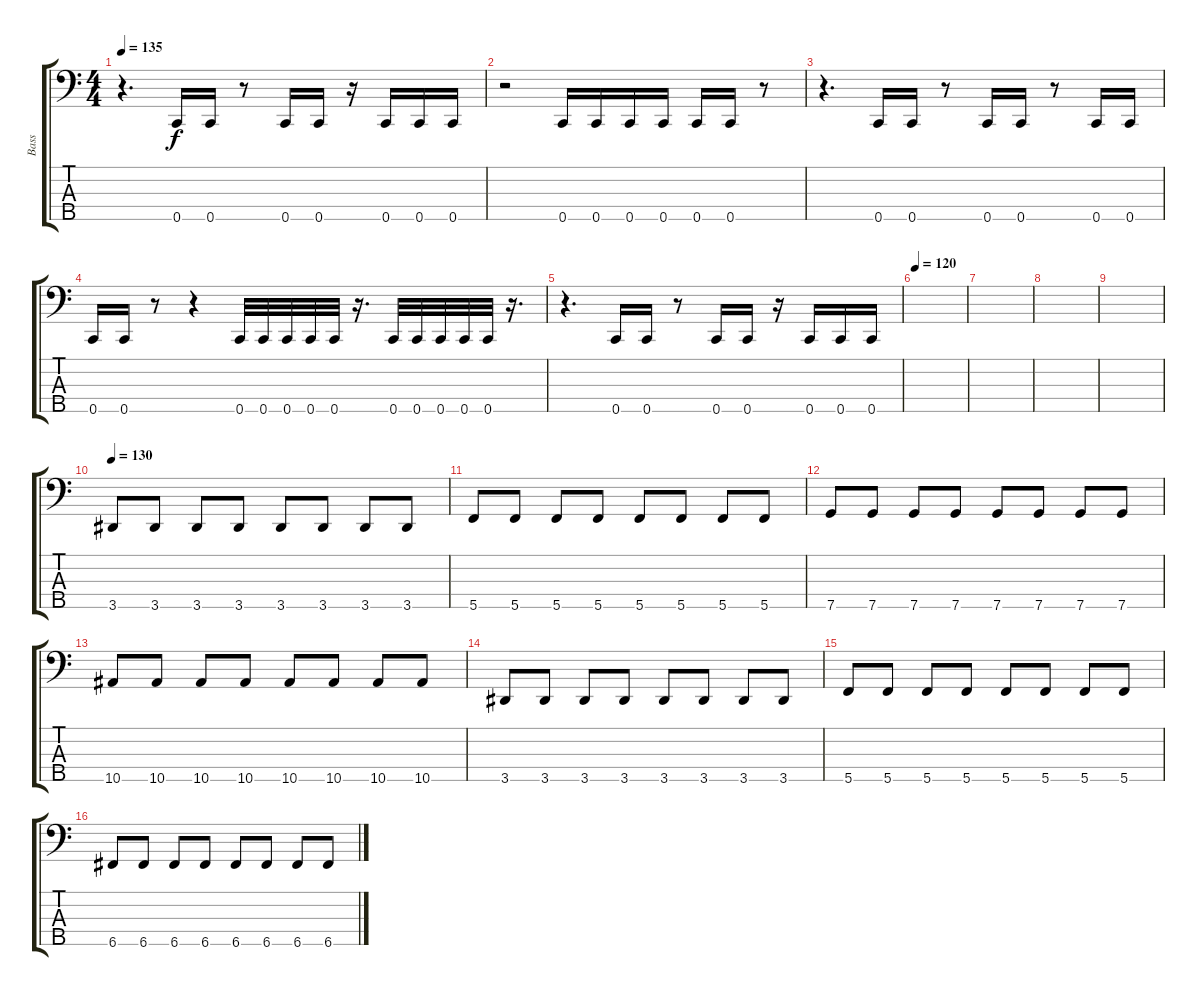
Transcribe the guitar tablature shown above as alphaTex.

\track ("Bass" "Bass") {solo instrument electricbassfinger}
\staff {score tabs}
\tuning (A2 F2 C2 G1 C1) {hide}
\ts (4 4)
\tempo 135
\clef f4
\ks c
r.4{d dy f} 0.5.16 0.5.16 r.8 0.5.16 0.5.16 r.16 0.5.16 0.5.16 0.5.16 |
r.2 0.5.16 0.5.16 0.5.16 0.5.16 0.5.16 0.5.16 r.8 |
r.4{d} 0.5.16 0.5.16 r.8 0.5.16 0.5.16 r.8 0.5.16 0.5.16 |
0.5.16 0.5.16 r.8 r.4 0.5.32 0.5.32 0.5.32 0.5.32 0.5.32 r.16{d} 0.5.32 0.5.32 0.5.32 0.5.32 0.5.32 r.16{d} |
r.4{d} 0.5.16 0.5.16 r.8 0.5.16 0.5.16 r.16 0.5.16 0.5.16 0.5.16 |
\tempo 120
|
|
|
|
\tempo 130
3.5.8 3.5.8 3.5.8 3.5.8 3.5.8 3.5.8 3.5.8 3.5.8 |
5.5.8 5.5.8 5.5.8 5.5.8 5.5.8 5.5.8 5.5.8 5.5.8 |
7.5.8 7.5.8 7.5.8 7.5.8 7.5.8 7.5.8 7.5.8 7.5.8 |
10.5.8 10.5.8 10.5.8 10.5.8 10.5.8 10.5.8 10.5.8 10.5.8 |
3.5.8 3.5.8 3.5.8 3.5.8 3.5.8 3.5.8 3.5.8 3.5.8 |
5.5.8 5.5.8 5.5.8 5.5.8 5.5.8 5.5.8 5.5.8 5.5.8 |
6.5.8 6.5.8 6.5.8 6.5.8 6.5.8 6.5.8 6.5.8 6.5.8
